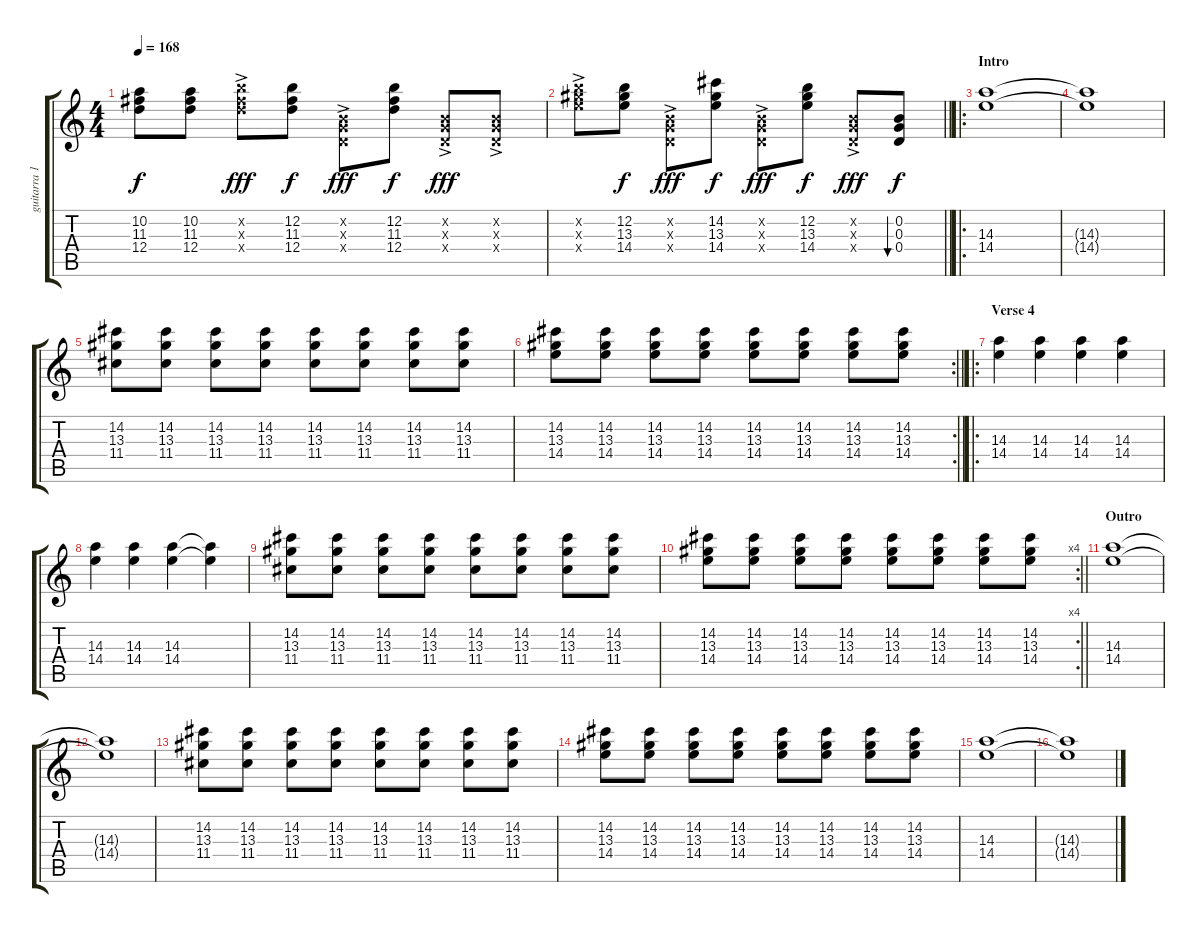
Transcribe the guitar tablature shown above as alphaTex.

\track ("guitarra 1 RSE" "guitarra 1") {instrument distortionguitar}
\staff {score tabs}
\tuning (E4 B3 G3 D3 A2 E2) {hide}
\ts (4 4)
\tempo 168
\clef g2
\ks c
(10.2 11.3 12.4).8{dy f} (10.2 11.3 12.4).8 (12.2{ac x} 11.3{ac x} 12.4{ac x}).8{dy fff} (12.2 11.3 12.4).8{dy f} (0.2{ac x} 0.3{ac x} 0.4{ac x}).8{dy fff} (12.2 11.3 12.4).8{dy f} (0.2{ac x} 0.3{ac x} 0.4{ac x}).8{dy fff} (0.2{ac x} 0.3{ac x} 0.4{ac x}).8 |
\barLineRight lightlight
(12.2{ac x} 13.3{ac x} 14.4{ac x}).8 (12.2 13.3 14.4).8{dy f} (0.2{ac x} 0.3{ac x} 0.4{ac x}).8{dy fff} (14.2 13.3 14.4).8{dy f} (0.2{ac x} 0.3{ac x} 0.4{ac x}).8{dy fff} (12.2 13.3 14.4).8{dy f} (0.2{ac x} 0.3{ac x} 0.4{ac x}).8{dy fff} (0.2 0.3 0.4).8{bu 60 dy f} |
\ro
\section ("" "Intro")
(14.3 14.4).1 |
(14.3{t} 14.4{t}).1 |
(14.2 13.3 11.4).8 (14.2 13.3 11.4).8 (14.2 13.3 11.4).8 (14.2 13.3 11.4).8 (14.2 13.3 11.4).8 (14.2 13.3 11.4).8 (14.2 13.3 11.4).8 (14.2 13.3 11.4).8 |
\rc 2
\barLineRight lightlight
(14.2 13.3 14.4).8 (14.2 13.3 14.4).8 (14.2 13.3 14.4).8 (14.2 13.3 14.4).8 (14.2 13.3 14.4).8 (14.2 13.3 14.4).8 (14.2 13.3 14.4).8 (14.2 13.3 14.4).8 |
\ro
\section ("" "Verse 4")
(14.3 14.4).4 (14.3 14.4).4 (14.3 14.4).4 (14.3 14.4).4 |
(14.3 14.4).4 (14.3 14.4).4 (14.3 14.4).4 (14.3{t} 14.4{t}).4 |
(14.2 13.3 11.4).8 (14.2 13.3 11.4).8 (14.2 13.3 11.4).8 (14.2 13.3 11.4).8 (14.2 13.3 11.4).8 (14.2 13.3 11.4).8 (14.2 13.3 11.4).8 (14.2 13.3 11.4).8 |
\rc 4
\barLineRight lightlight
(14.2 13.3 14.4).8 (14.2 13.3 14.4).8 (14.2 13.3 14.4).8 (14.2 13.3 14.4).8 (14.2 13.3 14.4).8 (14.2 13.3 14.4).8 (14.2 13.3 14.4).8 (14.2 13.3 14.4).8 |
\section ("" "Outro")
(14.3 14.4).1 |
(14.3{t} 14.4{t}).1 |
(14.2 13.3 11.4).8 (14.2 13.3 11.4).8 (14.2 13.3 11.4).8 (14.2 13.3 11.4).8 (14.2 13.3 11.4).8 (14.2 13.3 11.4).8 (14.2 13.3 11.4).8 (14.2 13.3 11.4).8 |
(14.2 13.3 14.4).8 (14.2 13.3 14.4).8 (14.2 13.3 14.4).8 (14.2 13.3 14.4).8 (14.2 13.3 14.4).8 (14.2 13.3 14.4).8 (14.2 13.3 14.4).8 (14.2 13.3 14.4).8 |
(14.3 14.4).1 |
(14.3{t} 14.4{t}).1
